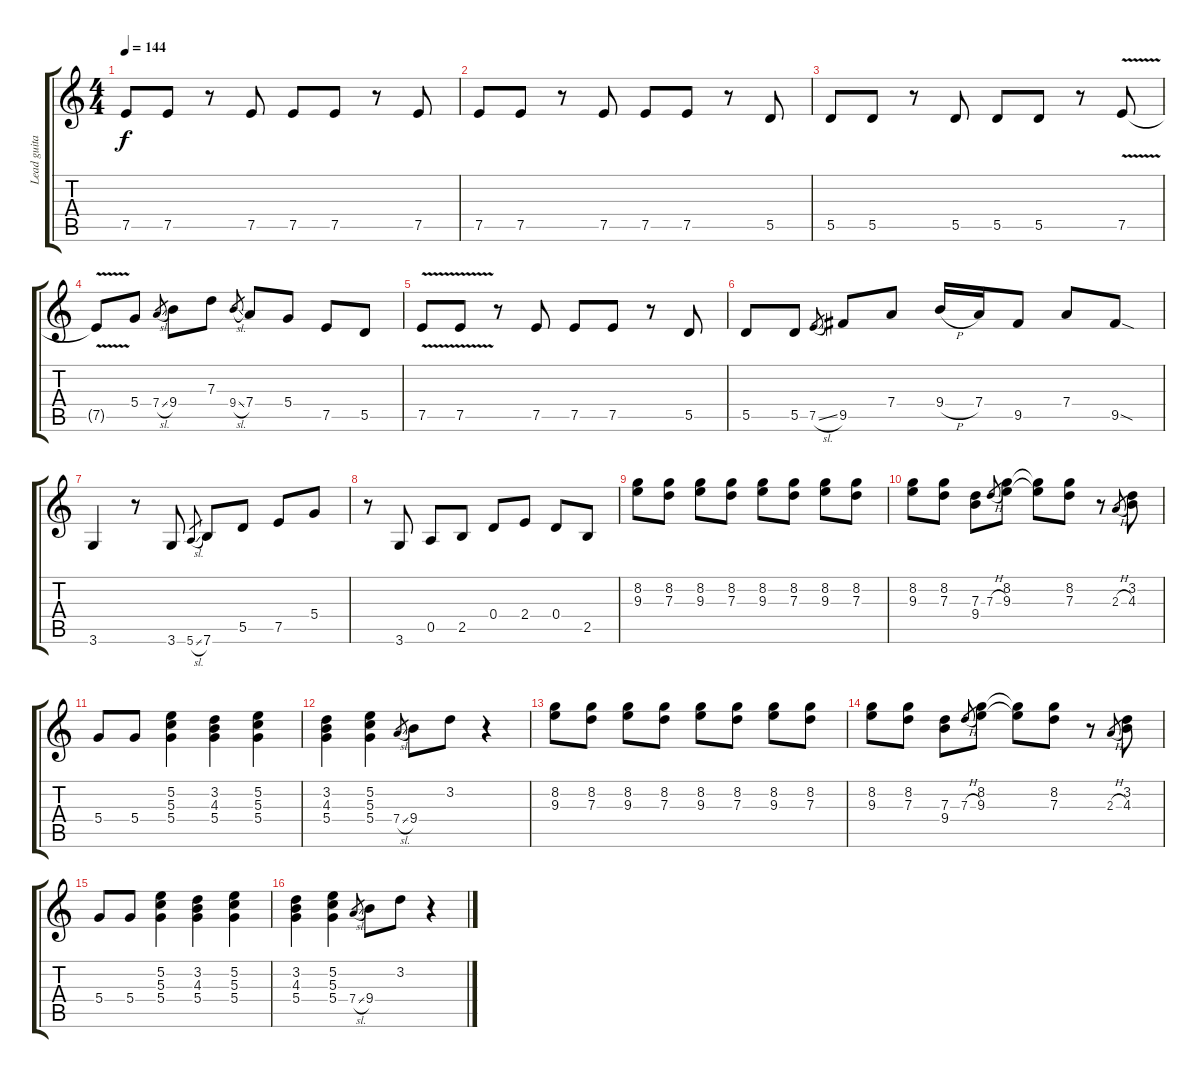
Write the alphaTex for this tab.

\track ("Lead guitar" "Lead guita") {instrument electricguitarjazz}
\staff {score tabs}
\tuning (E4 B3 G3 D3 A2 E2) {hide}
\ts (4 4)
\tempo 144
\clef g2
\ks c
7.5.8{dy f} 7.5.8 r.8 7.5.8 7.5.8 7.5.8 r.8 7.5.8 |
7.5.8 7.5.8 r.8 7.5.8 7.5.8 7.5.8 r.8 5.5.8 |
5.5.8 5.5.8 r.8 5.5.8 5.5.8 5.5.8 r.8 7.5{v}.8 |
7.5{t}.8 5.4.8 7.4{sl}.8{gr} 9.4.8 7.3.8 9.4{sl}.8{gr} 7.4.8 5.4.8 7.5.8 5.5.8 |
7.5{v}.8 7.5{v}.8 r.8 7.5.8 7.5.8 7.5.8 r.8 5.5.8 |
5.5.8 5.5.8 7.5{sl}.8{gr} 9.5.8 7.4.8 9.4{h}.16 7.4.16 9.5.8 7.4.8 9.5{sod}.8 |
3.6.4 r.8 3.6.8 5.6{sl}.8{gr} 7.6.8 5.5.8 7.5.8 5.4.8 |
r.8 3.6.8 0.5.8 2.5.8 0.4.8 2.4.8 0.4.8 2.5.8 |
(8.2 9.3).8 (8.2 7.3).8 (8.2 9.3).8 (8.2 7.3).8 (8.2 9.3).8 (8.2 7.3).8 (8.2 9.3).8 (8.2 7.3).8 |
(8.2 9.3).8 (8.2 7.3).8 (7.3 9.4).8 7.3{h}.8{gr} (8.2 9.3).8 (8.2{t} 9.3{t}).8 (8.2 7.3).8 r.8 2.3{h}.8{gr} (3.2 4.3).8 |
5.4.8 5.4.8 (5.2 5.3 5.4).4 (3.2 4.3 5.4).4 (5.2 5.3 5.4).4 |
(3.2 4.3 5.4).4 (5.2 5.3 5.4).4 7.4{sl}.8{gr} 9.4.8 3.2.8 r.4 |
(8.2 9.3).8 (8.2 7.3).8 (8.2 9.3).8 (8.2 7.3).8 (8.2 9.3).8 (8.2 7.3).8 (8.2 9.3).8 (8.2 7.3).8 |
(8.2 9.3).8 (8.2 7.3).8 (7.3 9.4).8 7.3{h}.8{gr} (8.2 9.3).8 (8.2{t} 9.3{t}).8 (8.2 7.3).8 r.8 2.3{h}.8{gr} (3.2 4.3).8 |
5.4.8 5.4.8 (5.2 5.3 5.4).4 (3.2 4.3 5.4).4 (5.2 5.3 5.4).4 |
(3.2 4.3 5.4).4 (5.2 5.3 5.4).4 7.4{sl}.8{gr} 9.4.8 3.2.8 r.4
